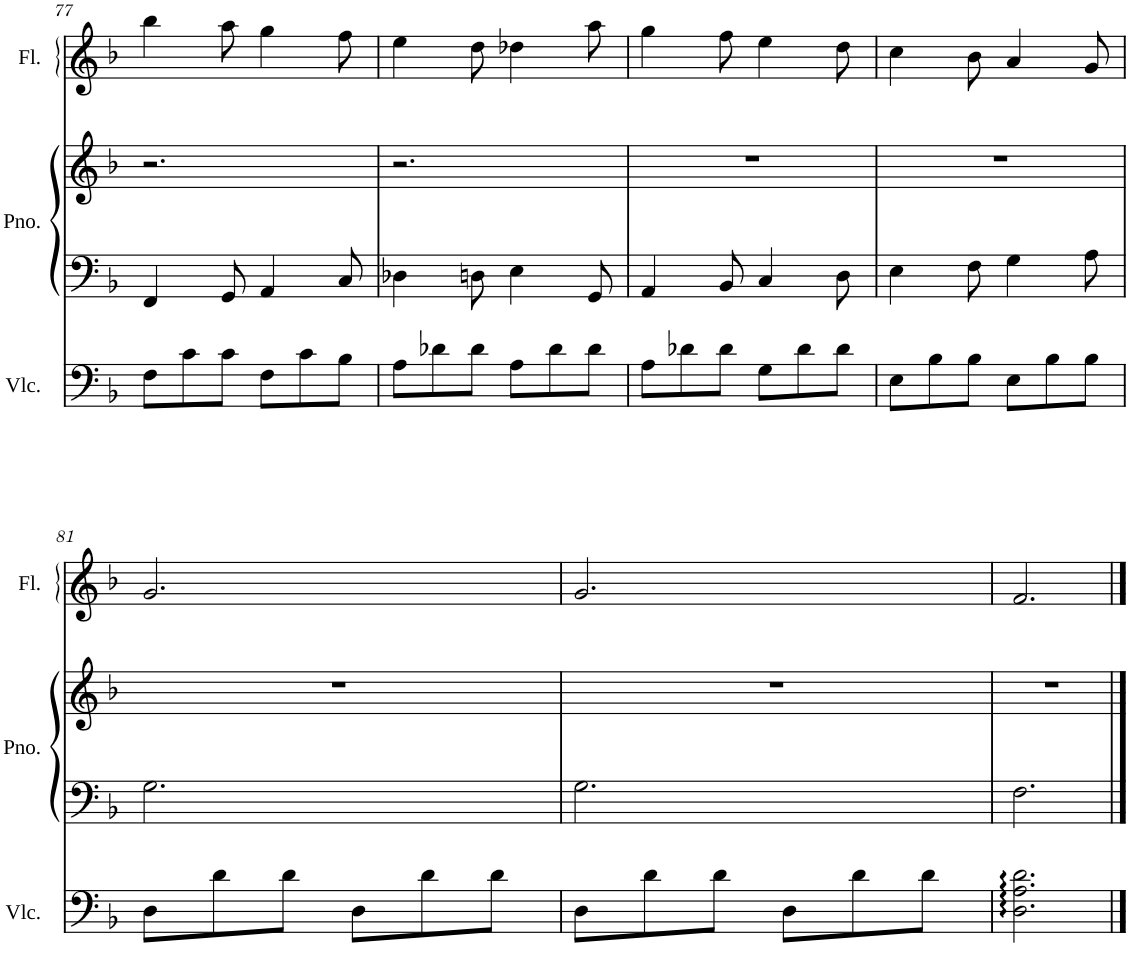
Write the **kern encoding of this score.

**kern	**kern	**kern	**kern
*part3	*part2	*part2	*part1
*staff4	*staff3	*staff2	*staff1
*I"Violoncello	*I"Piano	*	*I"Flute
*I'Vlc.	*I'Pno.	*	*I'Fl.
!!LO:PB:g=z
*clefF4	*clefF4	*clefG2	*clefG2
*k[b-]	*k[b-]	*k[b-]	*k[b-]
*M6/8	*M6/8	*M6/8	*M6/8
=77	=77	=77	=77
8F\L	4FF/	2.r	4bb-\
8c\	.	.	.
8c\J	8GG/	.	8aa\
8F\L	4AA/	.	4gg\
8c\	.	.	.
8B-\J	8C/	.	8ff\
=78	=78	=78	=78
8A\L	4D-X\	2.r	4ee\
8d-X\	.	.	.
8d-\J	8Dn\	.	8dd\
8A\L	4E\	.	4dd-X\
8d-\	.	.	.
8d-\J	8GG/	.	8aa\
=79	=79	=79	=79
8A\L	4AA/	2.r	4gg\
8d-X\	.	.	.
8d-\J	8BB-/	.	8ff\
8G\L	4C/	.	4ee\
8d-\	.	.	.
8d-\J	8D\	.	8dd\
=80	=80	=80	=80
8E\L	4E\	2.r	4cc\
8B-\	.	.	.
8B-\J	8F\	.	8b-\
8E\L	4G\	.	4a/
8B-\	.	.	.
8B-\J	8A\	.	8g/
!!LO:LB:g=z
=81	=81	=81	=81
8D\L	2.G\	2.r	2.g/
8d\	.	.	.
8d\J	.	.	.
8D\L	.	.	.
8d\	.	.	.
8d\J	.	.	.
=82	=82	=82	=82
8D\L	2.G\	2.r	2.g/
8d\	.	.	.
8d\J	.	.	.
8D\L	.	.	.
8d\	.	.	.
8d\J	.	.	.
=83	=83	=83	=83
2.D\: 2.A\: 2.d\:	2.F\	2.r	2.f/
==	==	==	==
*-	*-	*-	*-
